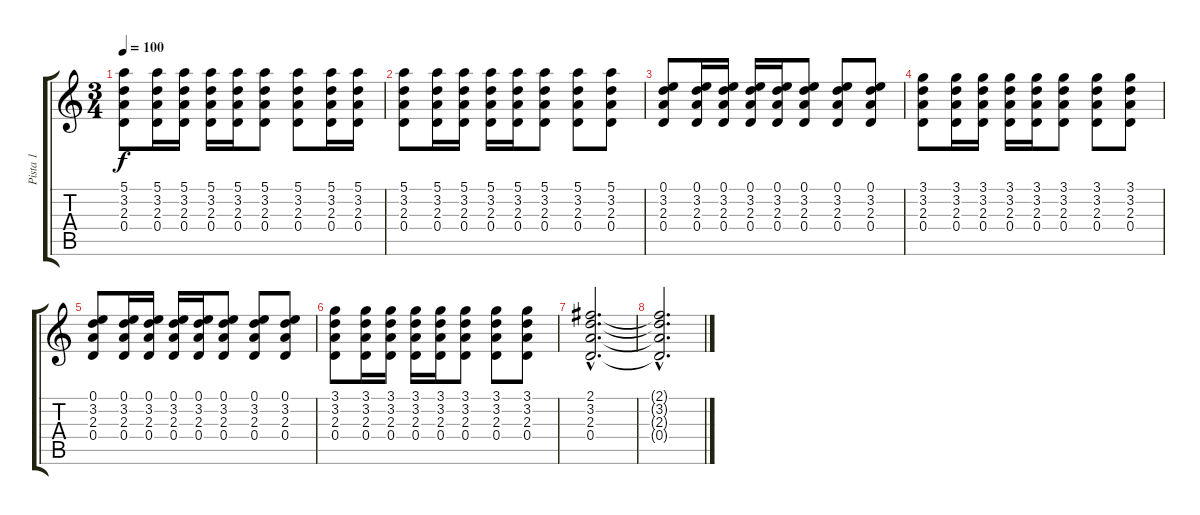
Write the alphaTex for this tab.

\track ("Pista 1" "Pista 1") {instrument acousticguitarnylon}
\staff {score tabs}
\tuning (E4 B3 G3 D3 A2 E2) {hide}
\ts (3 4)
\tempo 100
\clef g2
\ks c
(5.1 3.2 2.3 0.4).8{dy f} (5.1 3.2 2.3 0.4).16 (5.1 3.2 2.3 0.4).16 (5.1 3.2 2.3 0.4).16 (5.1 3.2 2.3 0.4).16 (5.1 3.2 2.3 0.4).8 (5.1 3.2 2.3 0.4).8 (5.1 3.2 2.3 0.4).16 (5.1 3.2 2.3 0.4).16 |
(5.1 3.2 2.3 0.4).8 (5.1 3.2 2.3 0.4).16 (5.1 3.2 2.3 0.4).16 (5.1 3.2 2.3 0.4).16 (5.1 3.2 2.3 0.4).16 (5.1 3.2 2.3 0.4).8 (5.1 3.2 2.3 0.4).8 (5.1 3.2 2.3 0.4).8 |
(0.1 3.2 2.3 0.4).8 (0.1 3.2 2.3 0.4).16 (0.1 3.2 2.3 0.4).16 (0.1 3.2 2.3 0.4).16 (0.1 3.2 2.3 0.4).16 (0.1 3.2 2.3 0.4).8 (0.1 3.2 2.3 0.4).8 (0.1 3.2 2.3 0.4).8 |
(3.1 3.2 2.3 0.4).8 (3.1 3.2 2.3 0.4).16 (3.1 3.2 2.3 0.4).16 (3.1 3.2 2.3 0.4).16 (3.1 3.2 2.3 0.4).16 (3.1 3.2 2.3 0.4).8 (3.1 3.2 2.3 0.4).8 (3.1 3.2 2.3 0.4).8 |
(0.1 3.2 2.3 0.4).8 (0.1 3.2 2.3 0.4).16 (0.1 3.2 2.3 0.4).16 (0.1 3.2 2.3 0.4).16 (0.1 3.2 2.3 0.4).16 (0.1 3.2 2.3 0.4).8 (0.1 3.2 2.3 0.4).8 (0.1 3.2 2.3 0.4).8 |
(3.1 3.2 2.3 0.4).8 (3.1 3.2 2.3 0.4).16 (3.1 3.2 2.3 0.4).16 (3.1 3.2 2.3 0.4).16 (3.1 3.2 2.3 0.4).16 (3.1 3.2 2.3 0.4).8 (3.1 3.2 2.3 0.4).8 (3.1 3.2 2.3 0.4).8 |
(2.1{hac} 3.2{hac} 2.3{hac} 0.4{hac}).2{d} |
(2.1{hac t} 3.2{hac t} 2.3{hac t} 0.4{hac t}).2{d}
